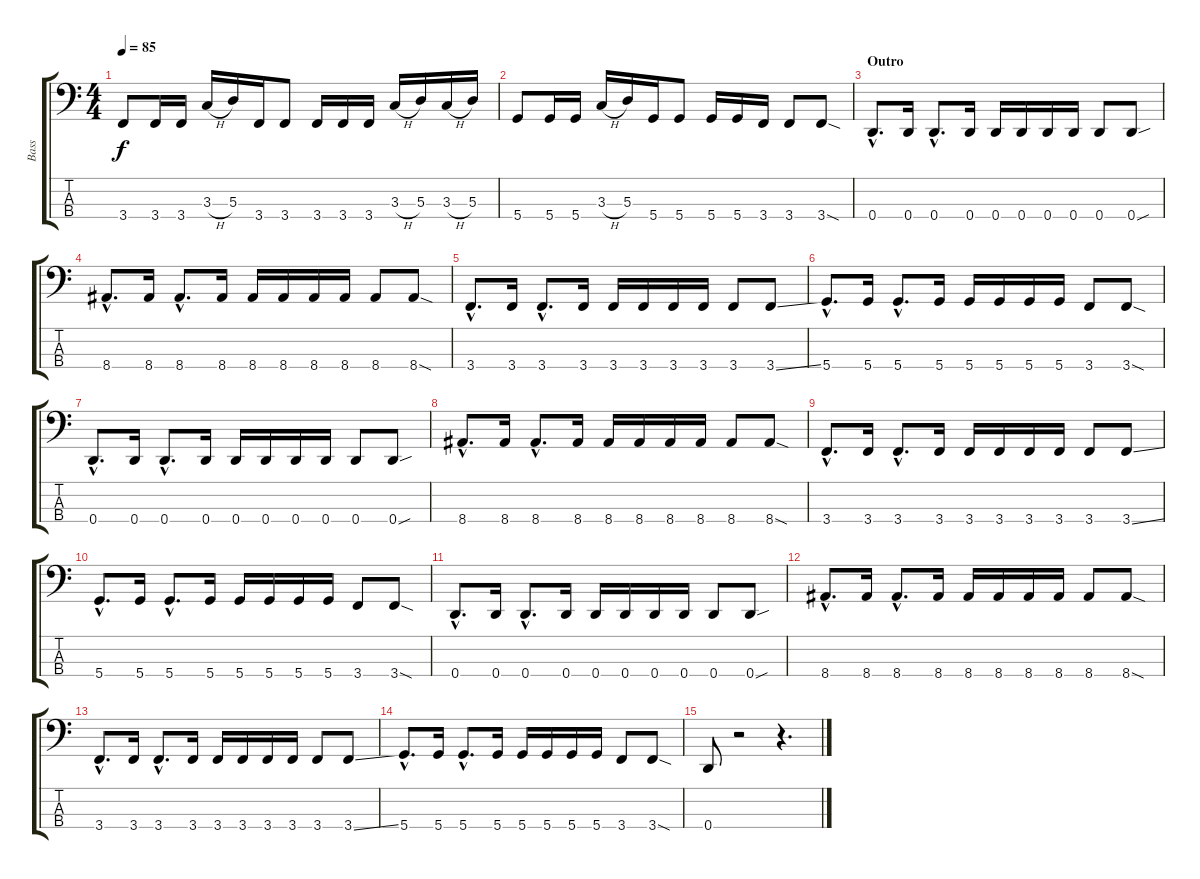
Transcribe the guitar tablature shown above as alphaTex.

\track ("Bass" "Bass") {instrument electricbassfinger}
\staff {score tabs}
\tuning (G2 D2 A1 D1) {hide}
\ts (4 4)
\tempo 85
\clef f4
\ks c
3.4.8{dy f} 3.4.16 3.4.16 3.3{h}.16 5.3.16 3.4.16 3.4.8 3.4.16 3.4.16 3.4.16 3.3{h}.16 5.3.16 3.3{h}.16 5.3.16 |
5.4.8 5.4.16 5.4.16 3.3{h}.16 5.3.16 5.4.16 5.4.8 5.4.16 5.4.16 3.4.16 3.4.8 3.4{sod}.8 |
\section ("" "Outro")
0.4{hac}.8{d} 0.4.16 0.4{hac}.8{d} 0.4.16 0.4.16 0.4.16 0.4.16 0.4.16 0.4.8 0.4{sou}.8 |
8.4{hac}.8{d} 8.4.16 8.4{hac}.8{d} 8.4.16 8.4.16 8.4.16 8.4.16 8.4.16 8.4.8 8.4{sod}.8 |
3.4{hac}.8{d} 3.4.16 3.4{hac}.8{d} 3.4.16 3.4.16 3.4.16 3.4.16 3.4.16 3.4.8 3.4{ss}.8 |
5.4{hac}.8{d} 5.4.16 5.4{hac}.8{d} 5.4.16 5.4.16 5.4.16 5.4.16 5.4.16 3.4.8 3.4{sod}.8 |
0.4{hac}.8{d} 0.4.16 0.4{hac}.8{d} 0.4.16 0.4.16 0.4.16 0.4.16 0.4.16 0.4.8 0.4{sou}.8 |
8.4{hac}.8{d} 8.4.16 8.4{hac}.8{d} 8.4.16 8.4.16 8.4.16 8.4.16 8.4.16 8.4.8 8.4{sod}.8 |
3.4{hac}.8{d} 3.4.16 3.4{hac}.8{d} 3.4.16 3.4.16 3.4.16 3.4.16 3.4.16 3.4.8 3.4{ss}.8 |
5.4{hac}.8{d} 5.4.16 5.4{hac}.8{d} 5.4.16 5.4.16 5.4.16 5.4.16 5.4.16 3.4.8 3.4{sod}.8 |
0.4{hac}.8{d} 0.4.16 0.4{hac}.8{d} 0.4.16 0.4.16 0.4.16 0.4.16 0.4.16 0.4.8 0.4{sou}.8 |
8.4{hac}.8{d} 8.4.16 8.4{hac}.8{d} 8.4.16 8.4.16 8.4.16 8.4.16 8.4.16 8.4.8 8.4{sod}.8 |
3.4{hac}.8{d} 3.4.16 3.4{hac}.8{d} 3.4.16 3.4.16 3.4.16 3.4.16 3.4.16 3.4.8 3.4{ss}.8 |
5.4{hac}.8{d} 5.4.16 5.4{hac}.8{d} 5.4.16 5.4.16 5.4.16 5.4.16 5.4.16 3.4.8 3.4{sod}.8 |
0.4.8 r.2 r.4{d}
